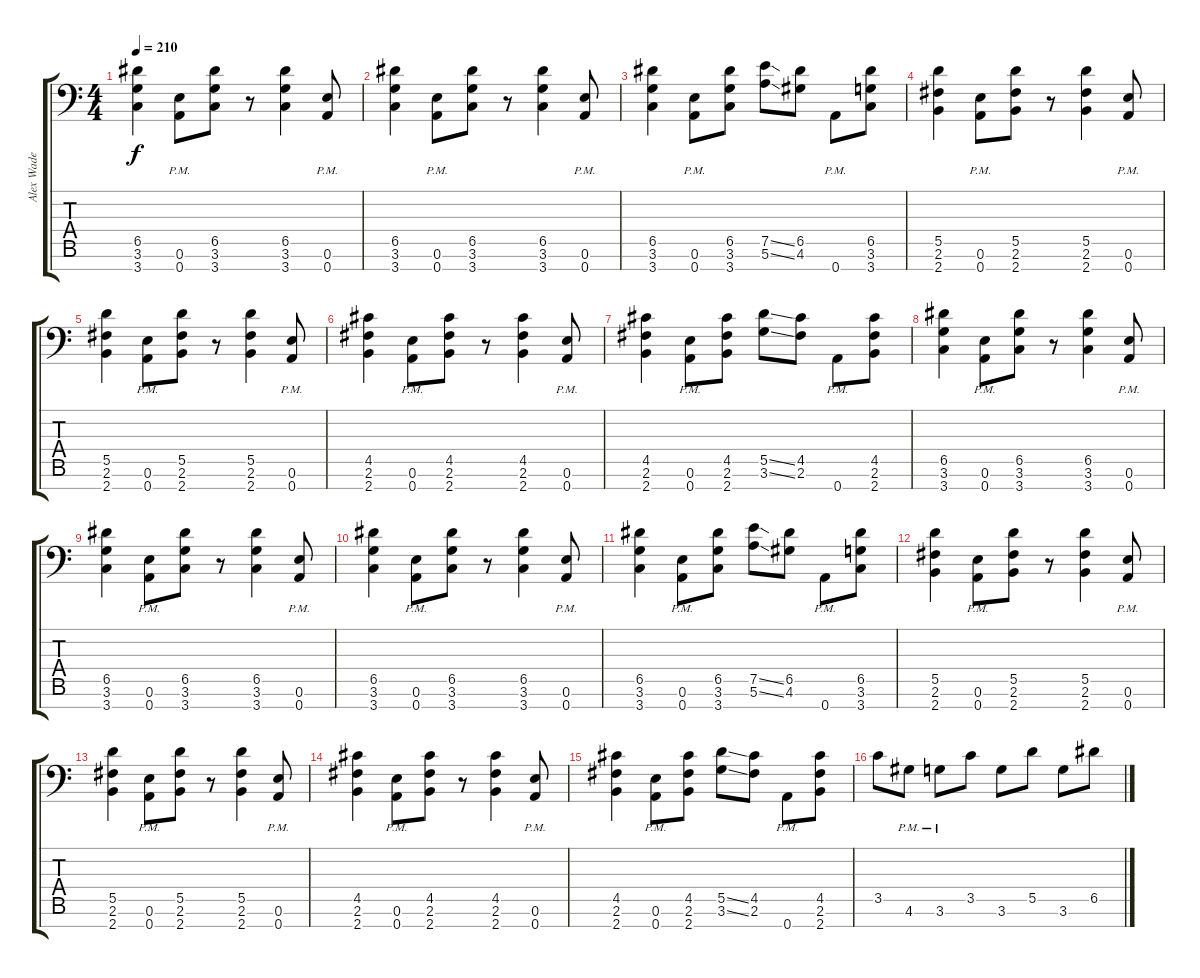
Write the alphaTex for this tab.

\track ("Alex Wade (Guitar)" "Alex Wade ") {instrument distortionguitar}
\staff {score tabs}
\tuning (E4 B3 G3 D3 A2 E2 A1) {hide}
\ts (4 4)
\tempo 210
\clef f4
\ks c
(6.5 3.6 3.7).4{dy f} (0.6{pm} 0.7{pm}).8 (6.5 3.6 3.7).8 r.8 (6.5 3.6 3.7).4 (0.6{pm} 0.7{pm}).8 |
(6.5 3.6 3.7).4 (0.6{pm} 0.7{pm}).8 (6.5 3.6 3.7).8 r.8 (6.5 3.6 3.7).4 (0.6{pm} 0.7{pm}).8 |
(6.5 3.6 3.7).4 (0.6{pm} 0.7{pm}).8 (6.5 3.6 3.7).8 (7.5{ss} 5.6{ss}).8 (6.5 4.6).8 0.7{pm}.8 (6.5 3.6 3.7).8 |
(5.5 2.6 2.7).4 (0.6{pm} 0.7{pm}).8 (5.5 2.6 2.7).8 r.8 (5.5 2.6 2.7).4 (0.6{pm} 0.7{pm}).8 |
(5.5 2.6 2.7).4 (0.6{pm} 0.7{pm}).8 (5.5 2.6 2.7).8 r.8 (5.5 2.6 2.7).4 (0.6{pm} 0.7{pm}).8 |
(4.5 2.6 2.7).4 (0.6{pm} 0.7{pm}).8 (4.5 2.6 2.7).8 r.8 (4.5 2.6 2.7).4 (0.6{pm} 0.7{pm}).8 |
(4.5 2.6 2.7).4 (0.6{pm} 0.7{pm}).8 (4.5 2.6 2.7).8 (5.5{ss} 3.6{ss}).8 (4.5 2.6).8 0.7{pm}.8 (4.5 2.6 2.7).8 |
(6.5 3.6 3.7).4 (0.6{pm} 0.7{pm}).8 (6.5 3.6 3.7).8 r.8 (6.5 3.6 3.7).4 (0.6{pm} 0.7{pm}).8 |
(6.5 3.6 3.7).4 (0.6{pm} 0.7{pm}).8 (6.5 3.6 3.7).8 r.8 (6.5 3.6 3.7).4 (0.6{pm} 0.7{pm}).8 |
(6.5 3.6 3.7).4 (0.6{pm} 0.7{pm}).8 (6.5 3.6 3.7).8 r.8 (6.5 3.6 3.7).4 (0.6{pm} 0.7{pm}).8 |
(6.5 3.6 3.7).4 (0.6{pm} 0.7{pm}).8 (6.5 3.6 3.7).8 (7.5{ss} 5.6{ss}).8 (6.5 4.6).8 0.7{pm}.8 (6.5 3.6 3.7).8 |
(5.5 2.6 2.7).4 (0.6{pm} 0.7{pm}).8 (5.5 2.6 2.7).8 r.8 (5.5 2.6 2.7).4 (0.6{pm} 0.7{pm}).8 |
(5.5 2.6 2.7).4 (0.6{pm} 0.7{pm}).8 (5.5 2.6 2.7).8 r.8 (5.5 2.6 2.7).4 (0.6{pm} 0.7{pm}).8 |
(4.5 2.6 2.7).4 (0.6{pm} 0.7{pm}).8 (4.5 2.6 2.7).8 r.8 (4.5 2.6 2.7).4 (0.6{pm} 0.7{pm}).8 |
(4.5 2.6 2.7).4 (0.6{pm} 0.7{pm}).8 (4.5 2.6 2.7).8 (5.5{ss} 3.6{ss}).8 (4.5 2.6).8 0.7{pm}.8 (4.5 2.6 2.7).8 |
3.5.8 4.6{pm}.8 3.6{pm}.8 3.5.8 3.6.8 5.5.8 3.6.8 6.5.8
